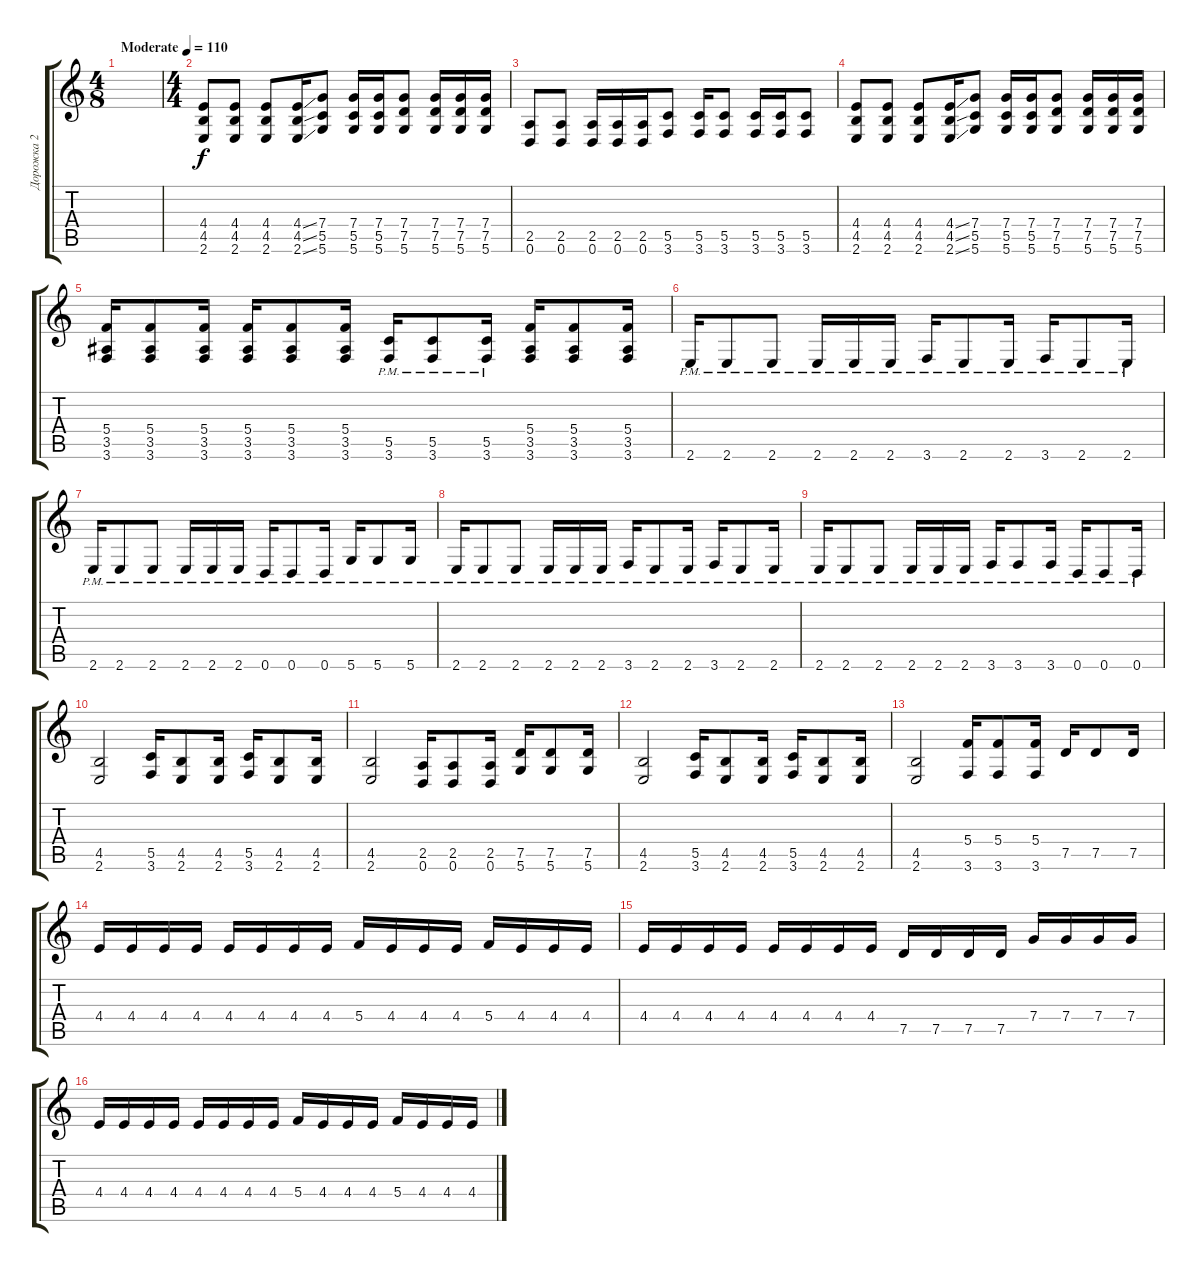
\track ("Дорожка 2" "Дорожка 2") {instrument distortionguitar}
\staff {score tabs}
\tuning (D4 A3 F3 C3 G2 D2) {hide}
\ts (4 8)
\tempo (110 "Moderate")
\clef g2
\ks c
|
\ts (4 4)
(4.4 4.5 2.6).8 (4.4 4.5 2.6).8 (4.4 4.5 2.6).8 (4.4{ss} 4.5{ss} 2.6{ss}).16 (7.4 5.5 5.6).8 (7.4 5.5 5.6).16 (7.4 5.5 5.6).16 (7.4 7.5 5.6).8 (7.4 7.5 5.6).16 (7.4 7.5 5.6).16 (7.4 7.5 5.6).16 |
(2.5 0.6).8 (2.5 0.6).8 (2.5 0.6).16 (2.5 0.6).16 (2.5 0.6).16 (5.5 3.6).8 (5.5 3.6).16 (5.5 3.6).8 (5.5 3.6).16 (5.5 3.6).16 (5.5 3.6).8 |
(4.4 4.5 2.6).8 (4.4 4.5 2.6).8 (4.4 4.5 2.6).8 (4.4{ss} 4.5{ss} 2.6{ss}).16 (7.4 5.5 5.6).8 (7.4 5.5 5.6).16 (7.4 5.5 5.6).16 (7.4 7.5 5.6).8 (7.4 7.5 5.6).16 (7.4 7.5 5.6).16 (7.4 7.5 5.6).16 |
(5.4 3.5 3.6).16 (5.4 3.5 3.6).8 (5.4 3.5 3.6).16 (5.4 3.5 3.6).16 (5.4 3.5 3.6).8 (5.4 3.5 3.6).16 (5.5{pm} 3.6{pm}).16 (5.5{pm} 3.6{pm}).8 (5.5{pm} 3.6{pm}).16 (5.4 3.5 3.6).16 (5.4 3.5 3.6).8 (5.4 3.5 3.6).16 |
2.6{pm}.16 2.6{pm}.8 2.6{pm}.8 2.6{pm}.16 2.6{pm}.16 2.6{pm}.16 3.6{pm}.16 2.6{pm}.8 2.6{pm}.16 3.6{pm}.16 2.6{pm}.8 2.6{pm}.16 |
2.6{pm}.16 2.6{pm}.8 2.6{pm}.8 2.6{pm}.16 2.6{pm}.16 2.6{pm}.16 0.6{pm}.16 0.6{pm}.8 0.6{pm}.16 5.6{pm}.16 5.6{pm}.8 5.6{pm}.16 |
2.6{pm}.16 2.6{pm}.8 2.6{pm}.8 2.6{pm}.16 2.6{pm}.16 2.6{pm}.16 3.6{pm}.16 2.6{pm}.8 2.6{pm}.16 3.6{pm}.16 2.6{pm}.8 2.6{pm}.16 |
2.6{pm}.16 2.6{pm}.8 2.6{pm}.8 2.6{pm}.16 2.6{pm}.16 2.6{pm}.16 3.6{pm}.16 3.6{pm}.8 3.6{pm}.16 0.6{pm}.16 0.6{pm}.8 0.6{pm}.16 |
(4.5 2.6).2 (5.5 3.6).16 (4.5 2.6).8 (4.5 2.6).16 (5.5 3.6).16 (4.5 2.6).8 (4.5 2.6).16 |
(4.5 2.6).2 (2.5 0.6).16 (2.5 0.6).8 (2.5 0.6).16 (7.5 5.6).16 (7.5 5.6).8 (7.5 5.6).16 |
(4.5 2.6).2 (5.5 3.6).16 (4.5 2.6).8 (4.5 2.6).16 (5.5 3.6).16 (4.5 2.6).8 (4.5 2.6).16 |
(4.5 2.6).2 (5.4 3.6).16 (5.4 3.6).8 (5.4 3.6).16 7.5.16 7.5.8 7.5.16 |
4.4.16 4.4.16 4.4.16 4.4.16 4.4.16 4.4.16 4.4.16 4.4.16 5.4.16 4.4.16 4.4.16 4.4.16 5.4.16 4.4.16 4.4.16 4.4.16 |
4.4.16 4.4.16 4.4.16 4.4.16 4.4.16 4.4.16 4.4.16 4.4.16 7.5.16 7.5.16 7.5.16 7.5.16 7.4.16 7.4.16 7.4.16 7.4.16 |
4.4.16 4.4.16 4.4.16 4.4.16 4.4.16 4.4.16 4.4.16 4.4.16 5.4.16 4.4.16 4.4.16 4.4.16 5.4.16 4.4.16 4.4.16 4.4.16
